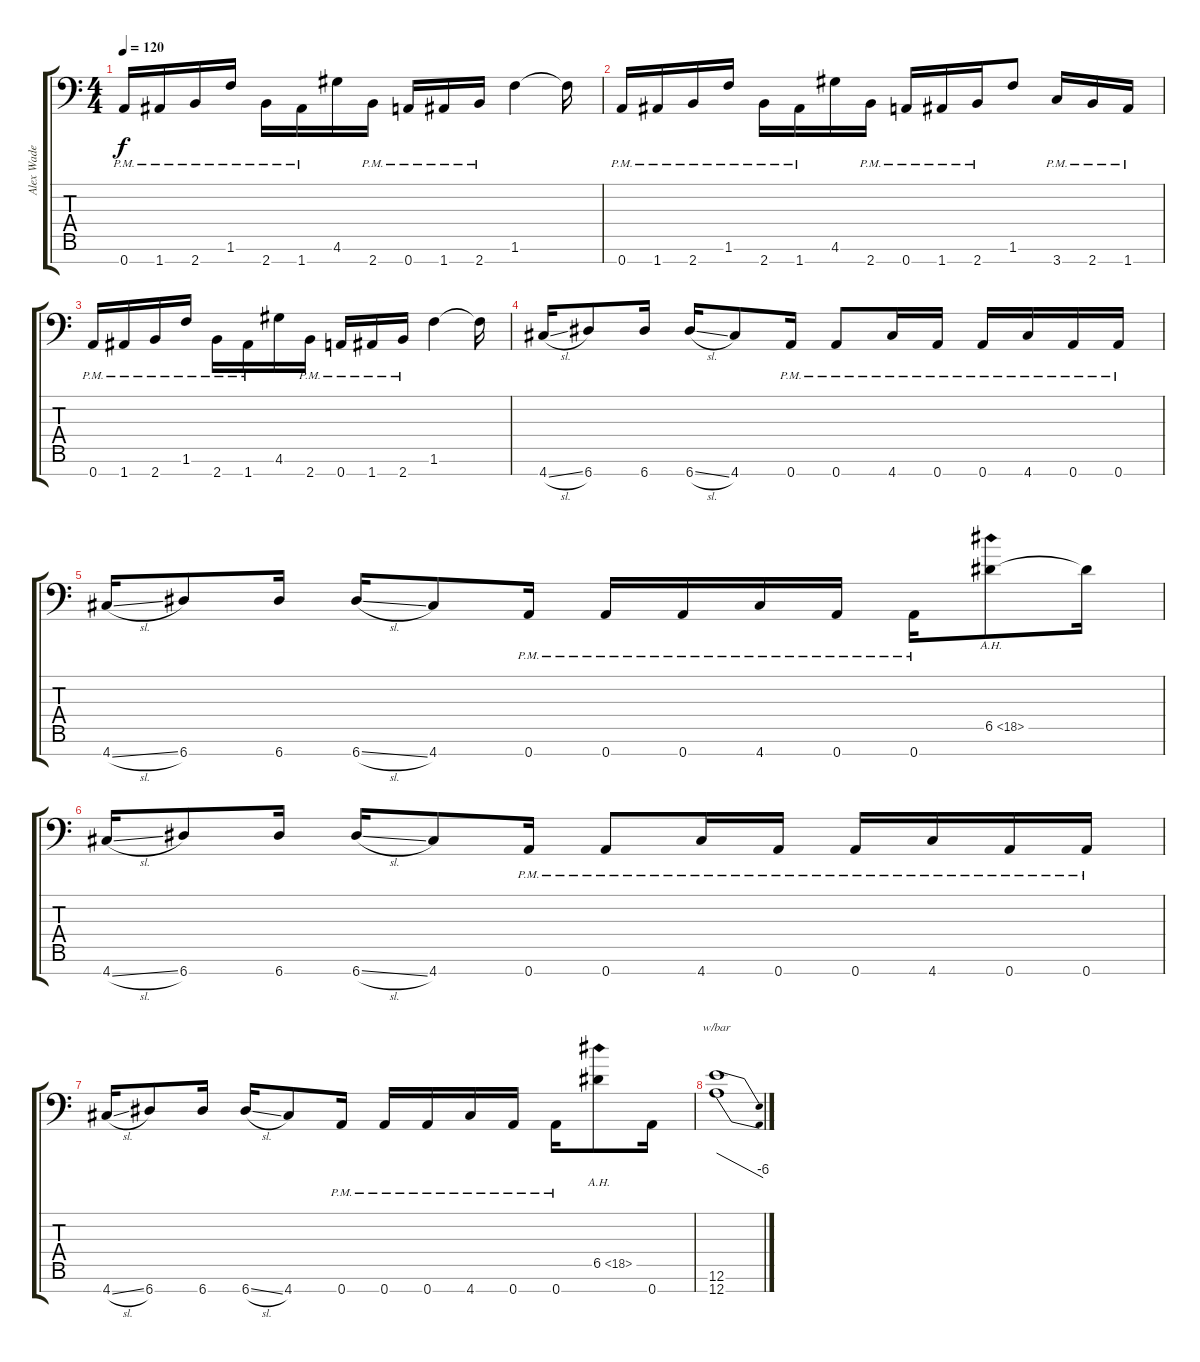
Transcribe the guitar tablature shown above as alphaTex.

\track ("Alex Wade" "Alex Wade") {instrument distortionguitar}
\staff {score tabs}
\tuning (E4 B3 G3 D3 A2 E2 A1) {hide}
\ts (4 4)
\tempo 120
\clef f4
\ks c
0.7{pm}.16{dy f} 1.7{pm}.16 2.7{pm}.16 1.6{pm}.16 2.7{pm}.16 1.7{pm}.16 4.6.16 2.7{pm}.16 0.7{pm}.16 1.7{pm}.16 2.7{pm}.16 1.6.4 1.6{t}.16 |
0.7{pm}.16 1.7{pm}.16 2.7{pm}.16 1.6{pm}.16 2.7{pm}.16 1.7{pm}.16 4.6.16 2.7{pm}.16 0.7{pm}.16 1.7{pm}.16 2.7{pm}.16 1.6.8 3.7{pm}.16 2.7{pm}.16 1.7{pm}.16 |
0.7{pm}.16 1.7{pm}.16 2.7{pm}.16 1.6{pm}.16 2.7{pm}.16 1.7{pm}.16 4.6.16 2.7{pm}.16 0.7{pm}.16 1.7{pm}.16 2.7{pm}.16 1.6.4 1.6{t}.16 |
4.7{sl}.16 6.7.8 6.7.16 6.7{sl}.16 4.7.8 0.7{pm}.16 0.7{pm}.8 4.7{pm}.16 0.7{pm}.16 0.7{pm}.16 4.7{pm}.16 0.7{pm}.16 0.7{pm}.16 |
4.7{sl}.16 6.7.8 6.7.16 6.7{sl}.16 4.7.8 0.7{pm}.16 0.7{pm}.16 0.7{pm}.16 4.7{pm}.16 0.7{pm}.16 0.7{pm}.16 6.5{ah 12}.8 6.5{t}.16 |
4.7{sl}.16 6.7.8 6.7.16 6.7{sl}.16 4.7.8 0.7{pm}.16 0.7{pm}.8 4.7{pm}.16 0.7{pm}.16 0.7{pm}.16 4.7{pm}.16 0.7{pm}.16 0.7{pm}.16 |
4.7{sl}.16 6.7.8 6.7.16 6.7{sl}.16 4.7.8 0.7{pm}.16 0.7{pm}.16 0.7{pm}.16 4.7{pm}.16 0.7{pm}.16 0.7{pm}.16 6.5{ah 12}.8 0.7.16 |
(12.6 12.7).1{tbe (dive default 0 0 60 -24)}
